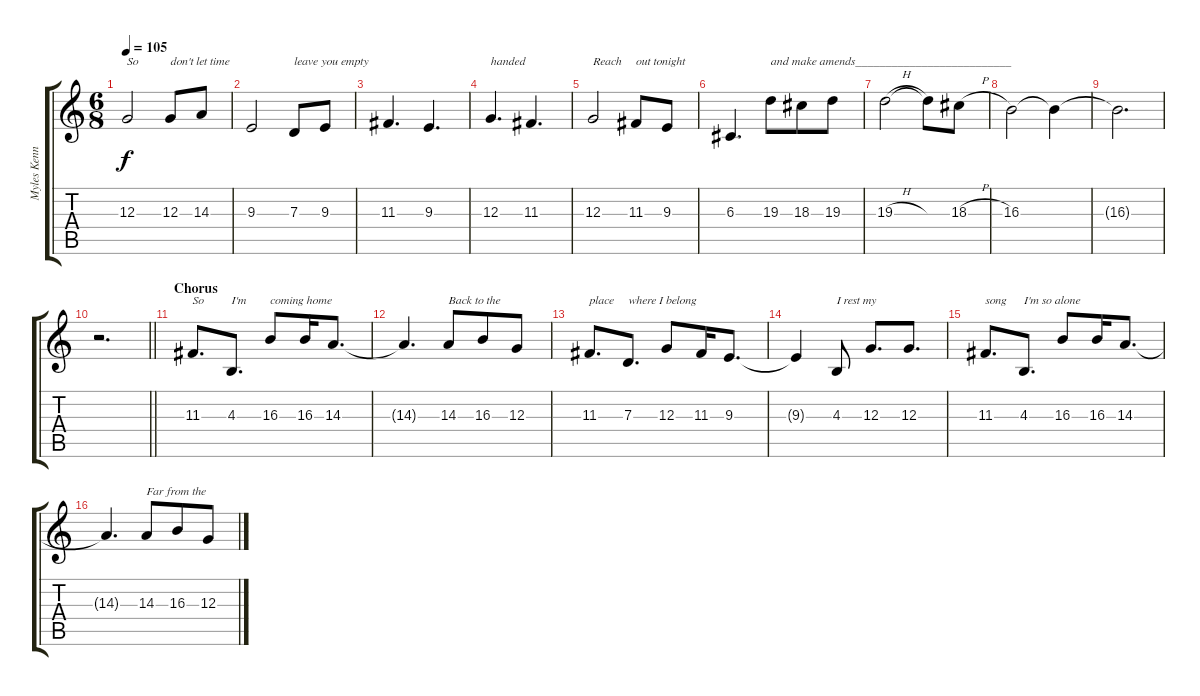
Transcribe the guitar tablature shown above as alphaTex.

\track ("Myles Kennedy (Vocals)" "Myles Kenn") {instrument violin}
\staff {score tabs}
\tuning (E4 B3 G3 D3 A2 E2) {hide}
\ts (6 8)
\tempo 105
\clef g2
\ks c
12.3.2{txt "So" dy f} 12.3.8{txt "don't let time"} 14.3.8 |
9.3.2 7.3.8{txt "leave you empty"} 9.3.8 |
11.3.4{d} 9.3.4{d} |
12.3.4{d txt "handed"} 11.3.4{d} |
12.3.2{txt "Reach"} 11.3.8{txt "out tonight"} 9.3.8 |
6.3.4{d} 19.3.8{txt "and make amends__________________________"} 18.3.8 19.3.8 |
19.3{h}.2 19.3{t}.8 18.3{h}.8 |
16.3.2 16.3{t}.4 |
16.3{t}.2{d} |
\barLineRight lightlight
r.2{d} |
\section ("" "Chorus")
11.3.8{d txt "So"} 4.3.8{d txt "I'm"} 16.3.8{txt "coming home"} 16.3.16 14.3.8{d} |
14.3{t}.4{d} 14.3.8{txt "Back to the"} 16.3.8 12.3.8 |
11.3.8{d txt "place"} 7.3.8{d txt "where I belong"} 12.3.8 11.3.16 9.3.8{d} |
9.3{t}.4 4.3.8{txt "I rest my"} 12.3.8{d} 12.3.8{d} |
11.3.8{d txt "song"} 4.3.8{d txt "I'm so alone"} 16.3.8 16.3.16 14.3.8{d} |
14.3{t}.4{d} 14.3.8{txt "Far from the"} 16.3.8 12.3.8
